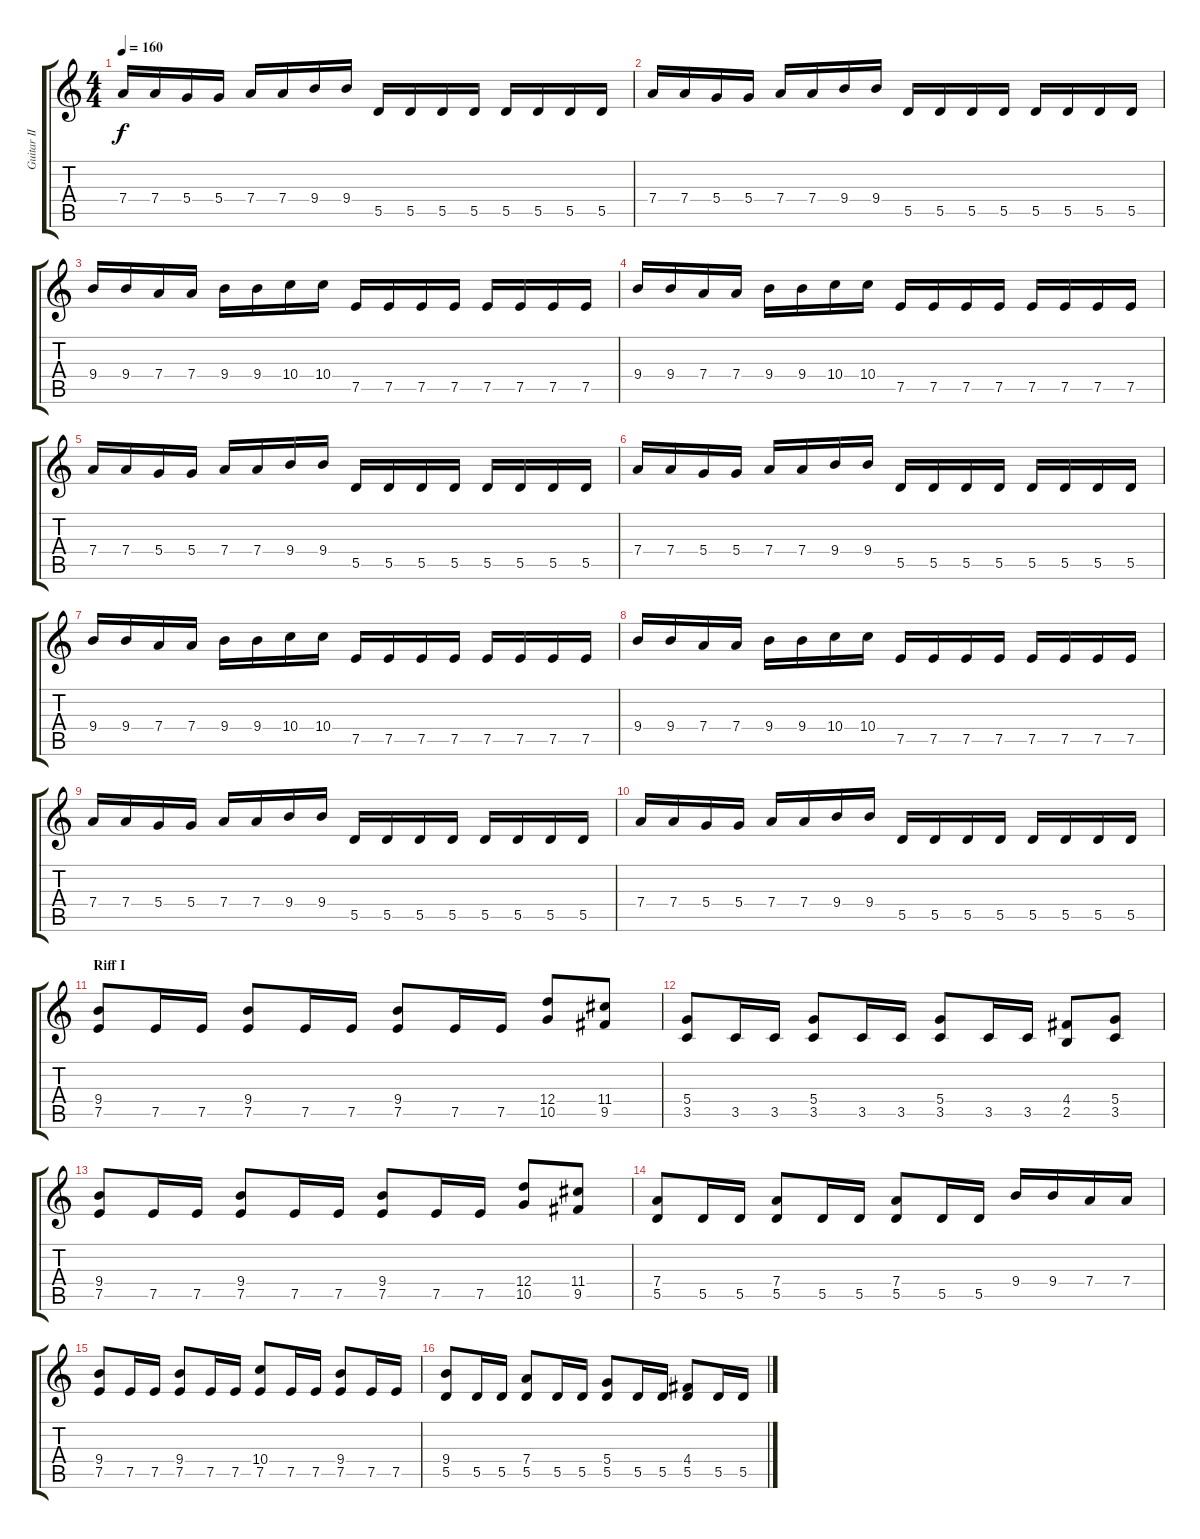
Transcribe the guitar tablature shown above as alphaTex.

\track ("Guitar II" "Guitar II") {instrument distortionguitar}
\staff {score tabs}
\tuning (E4 B3 G3 D3 A2 E2) {hide}
\ts (4 4)
\tempo 160
\clef g2
\ks c
7.4.16{dy f} 7.4.16 5.4.16 5.4.16 7.4.16 7.4.16 9.4.16 9.4.16 5.5.16 5.5.16 5.5.16 5.5.16 5.5.16 5.5.16 5.5.16 5.5.16 |
7.4.16 7.4.16 5.4.16 5.4.16 7.4.16 7.4.16 9.4.16 9.4.16 5.5.16 5.5.16 5.5.16 5.5.16 5.5.16 5.5.16 5.5.16 5.5.16 |
9.4.16 9.4.16 7.4.16 7.4.16 9.4.16 9.4.16 10.4.16 10.4.16 7.5.16 7.5.16 7.5.16 7.5.16 7.5.16 7.5.16 7.5.16 7.5.16 |
9.4.16 9.4.16 7.4.16 7.4.16 9.4.16 9.4.16 10.4.16 10.4.16 7.5.16 7.5.16 7.5.16 7.5.16 7.5.16 7.5.16 7.5.16 7.5.16 |
7.4.16 7.4.16 5.4.16 5.4.16 7.4.16 7.4.16 9.4.16 9.4.16 5.5.16 5.5.16 5.5.16 5.5.16 5.5.16 5.5.16 5.5.16 5.5.16 |
7.4.16 7.4.16 5.4.16 5.4.16 7.4.16 7.4.16 9.4.16 9.4.16 5.5.16 5.5.16 5.5.16 5.5.16 5.5.16 5.5.16 5.5.16 5.5.16 |
9.4.16 9.4.16 7.4.16 7.4.16 9.4.16 9.4.16 10.4.16 10.4.16 7.5.16 7.5.16 7.5.16 7.5.16 7.5.16 7.5.16 7.5.16 7.5.16 |
9.4.16 9.4.16 7.4.16 7.4.16 9.4.16 9.4.16 10.4.16 10.4.16 7.5.16 7.5.16 7.5.16 7.5.16 7.5.16 7.5.16 7.5.16 7.5.16 |
7.4.16 7.4.16 5.4.16 5.4.16 7.4.16 7.4.16 9.4.16 9.4.16 5.5.16 5.5.16 5.5.16 5.5.16 5.5.16 5.5.16 5.5.16 5.5.16 |
7.4.16 7.4.16 5.4.16 5.4.16 7.4.16 7.4.16 9.4.16 9.4.16 5.5.16 5.5.16 5.5.16 5.5.16 5.5.16 5.5.16 5.5.16 5.5.16 |
\section ("" "Riff I")
(9.4 7.5).8 7.5.16 7.5.16 (9.4 7.5).8 7.5.16 7.5.16 (9.4 7.5).8 7.5.16 7.5.16 (12.4 10.5).8 (11.4 9.5).8 |
(5.4 3.5).8 3.5.16 3.5.16 (5.4 3.5).8 3.5.16 3.5.16 (5.4 3.5).8 3.5.16 3.5.16 (4.4 2.5).8 (5.4 3.5).8 |
(9.4 7.5).8 7.5.16 7.5.16 (9.4 7.5).8 7.5.16 7.5.16 (9.4 7.5).8 7.5.16 7.5.16 (12.4 10.5).8 (11.4 9.5).8 |
(7.4 5.5).8 5.5.16 5.5.16 (7.4 5.5).8 5.5.16 5.5.16 (7.4 5.5).8 5.5.16 5.5.16 9.4.16 9.4.16 7.4.16 7.4.16 |
(9.4 7.5).8 7.5.16 7.5.16 (9.4 7.5).8 7.5.16 7.5.16 (10.4 7.5).8 7.5.16 7.5.16 (9.4 7.5).8 7.5.16 7.5.16 |
(9.4 5.5).8 5.5.16 5.5.16 (7.4 5.5).8 5.5.16 5.5.16 (5.4 5.5).8 5.5.16 5.5.16 (4.4 5.5).8 5.5.16 5.5.16
